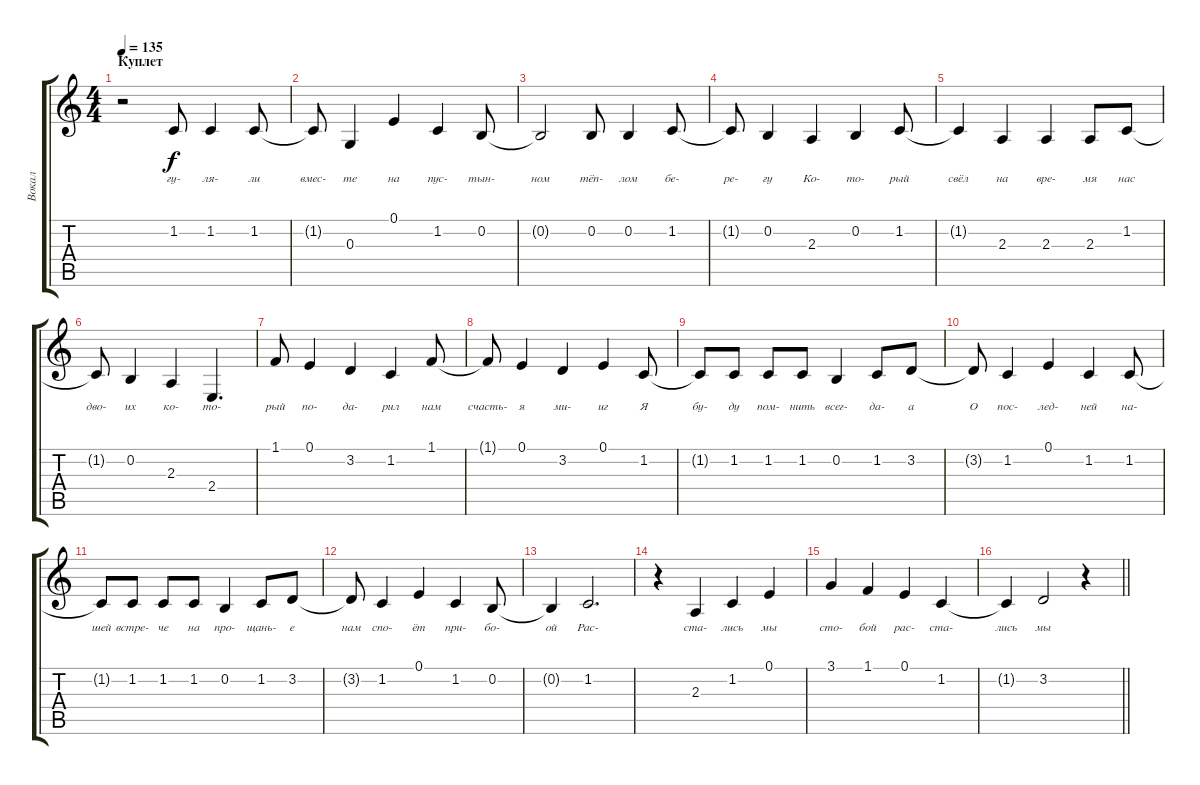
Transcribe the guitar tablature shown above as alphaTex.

\track ("Вокал" "Вокал") {instrument lead2sawtooth}
\staff {score tabs}
\tuning (E4 B3 G3 D3 A2 E2) {hide}
\ts (4 4)
\section ("" "Куплет")
\tempo 135
\clef g2
\ks c
r.2{dy f} 1.2.8{lyrics (0 "гу-") lyrics (1 "") lyrics (2 "") lyrics (3 "") lyrics (4 "")} 1.2.4{lyrics (0 "ля-") lyrics (1 "") lyrics (2 "") lyrics (3 "") lyrics (4 "")} 1.2.8{lyrics (0 "ли") lyrics (1 "") lyrics (2 "") lyrics (3 "") lyrics (4 "")} |
1.2{t}.8{lyrics (0 "вмес-") lyrics (1 "") lyrics (2 "") lyrics (3 "") lyrics (4 "")} 0.3.4{lyrics (0 "те") lyrics (1 "") lyrics (2 "") lyrics (3 "") lyrics (4 "")} 0.1.4{lyrics (0 "на") lyrics (1 "") lyrics (2 "") lyrics (3 "") lyrics (4 "")} 1.2.4{lyrics (0 "пус-") lyrics (1 "") lyrics (2 "") lyrics (3 "") lyrics (4 "")} 0.2.8{lyrics (0 "тын-") lyrics (1 "") lyrics (2 "") lyrics (3 "") lyrics (4 "")} |
0.2{t}.2{lyrics (0 "ном") lyrics (1 "") lyrics (2 "") lyrics (3 "") lyrics (4 "")} 0.2.8{lyrics (0 "тёп-") lyrics (1 "") lyrics (2 "") lyrics (3 "") lyrics (4 "")} 0.2.4{lyrics (0 "лом") lyrics (1 "") lyrics (2 "") lyrics (3 "") lyrics (4 "")} 1.2.8{lyrics (0 "бе-") lyrics (1 "") lyrics (2 "") lyrics (3 "") lyrics (4 "")} |
1.2{t}.8{lyrics (0 "ре-") lyrics (1 "") lyrics (2 "") lyrics (3 "") lyrics (4 "")} 0.2.4{lyrics (0 "гу") lyrics (1 "") lyrics (2 "") lyrics (3 "") lyrics (4 "")} 2.3.4{lyrics (0 "Ко-") lyrics (1 "") lyrics (2 "") lyrics (3 "") lyrics (4 "")} 0.2.4{lyrics (0 "то-") lyrics (1 "") lyrics (2 "") lyrics (3 "") lyrics (4 "")} 1.2.8{lyrics (0 "рый") lyrics (1 "") lyrics (2 "") lyrics (3 "") lyrics (4 "")} |
1.2{t}.4{lyrics (0 "свёл") lyrics (1 "") lyrics (2 "") lyrics (3 "") lyrics (4 "")} 2.3.4{lyrics (0 "на") lyrics (1 "") lyrics (2 "") lyrics (3 "") lyrics (4 "")} 2.3.4{lyrics (0 "вре-") lyrics (1 "") lyrics (2 "") lyrics (3 "") lyrics (4 "")} 2.3.8{lyrics (0 "мя") lyrics (1 "") lyrics (2 "") lyrics (3 "") lyrics (4 "")} 1.2.8{lyrics (0 "нас") lyrics (1 "") lyrics (2 "") lyrics (3 "") lyrics (4 "")} |
1.2{t}.8{lyrics (0 "дво-") lyrics (1 "") lyrics (2 "") lyrics (3 "") lyrics (4 "")} 0.2.4{lyrics (0 "их") lyrics (1 "") lyrics (2 "") lyrics (3 "") lyrics (4 "")} 2.3.4{lyrics (0 "ко-") lyrics (1 "") lyrics (2 "") lyrics (3 "") lyrics (4 "")} 2.4.4{d lyrics (0 "то-") lyrics (1 "") lyrics (2 "") lyrics (3 "") lyrics (4 "")} |
1.1.8{lyrics (0 "рый") lyrics (1 "") lyrics (2 "") lyrics (3 "") lyrics (4 "")} 0.1.4{lyrics (0 "по-") lyrics (1 "") lyrics (2 "") lyrics (3 "") lyrics (4 "")} 3.2.4{lyrics (0 "да-") lyrics (1 "") lyrics (2 "") lyrics (3 "") lyrics (4 "")} 1.2.4{lyrics (0 "рил") lyrics (1 "") lyrics (2 "") lyrics (3 "") lyrics (4 "")} 1.1.8{lyrics (0 "нам") lyrics (1 "") lyrics (2 "") lyrics (3 "") lyrics (4 "")} |
1.1{t}.8{lyrics (0 "счасть-") lyrics (1 "") lyrics (2 "") lyrics (3 "") lyrics (4 "")} 0.1.4{lyrics (0 "я") lyrics (1 "") lyrics (2 "") lyrics (3 "") lyrics (4 "")} 3.2.4{lyrics (0 "ми-") lyrics (1 "") lyrics (2 "") lyrics (3 "") lyrics (4 "")} 0.1.4{lyrics (0 "иг") lyrics (1 "") lyrics (2 "") lyrics (3 "") lyrics (4 "")} 1.2.8{lyrics (0 "Я") lyrics (1 "") lyrics (2 "") lyrics (3 "") lyrics (4 "")} |
1.2{t}.8{lyrics (0 "бу-") lyrics (1 "") lyrics (2 "") lyrics (3 "") lyrics (4 "")} 1.2.8{lyrics (0 "ду") lyrics (1 "") lyrics (2 "") lyrics (3 "") lyrics (4 "")} 1.2.8{lyrics (0 "пом-") lyrics (1 "") lyrics (2 "") lyrics (3 "") lyrics (4 "")} 1.2.8{lyrics (0 "нить") lyrics (1 "") lyrics (2 "") lyrics (3 "") lyrics (4 "")} 0.2.4{lyrics (0 "всег-") lyrics (1 "") lyrics (2 "") lyrics (3 "") lyrics (4 "")} 1.2.8{lyrics (0 "да-") lyrics (1 "") lyrics (2 "") lyrics (3 "") lyrics (4 "")} 3.2.8{lyrics (0 "а") lyrics (1 "") lyrics (2 "") lyrics (3 "") lyrics (4 "")} |
3.2{t}.8{lyrics (0 "О") lyrics (1 "") lyrics (2 "") lyrics (3 "") lyrics (4 "")} 1.2.4{lyrics (0 "пос-") lyrics (1 "") lyrics (2 "") lyrics (3 "") lyrics (4 "")} 0.1.4{lyrics (0 "лед-") lyrics (1 "") lyrics (2 "") lyrics (3 "") lyrics (4 "")} 1.2.4{lyrics (0 "ней") lyrics (1 "") lyrics (2 "") lyrics (3 "") lyrics (4 "")} 1.2.8{lyrics (0 "на-") lyrics (1 "") lyrics (2 "") lyrics (3 "") lyrics (4 "")} |
1.2{t}.8{lyrics (0 "шей") lyrics (1 "") lyrics (2 "") lyrics (3 "") lyrics (4 "")} 1.2.8{lyrics (0 "встре-") lyrics (1 "") lyrics (2 "") lyrics (3 "") lyrics (4 "")} 1.2.8{lyrics (0 "че") lyrics (1 "") lyrics (2 "") lyrics (3 "") lyrics (4 "")} 1.2.8{lyrics (0 "на") lyrics (1 "") lyrics (2 "") lyrics (3 "") lyrics (4 "")} 0.2.4{lyrics (0 "про-") lyrics (1 "") lyrics (2 "") lyrics (3 "") lyrics (4 "")} 1.2.8{lyrics (0 "щань-") lyrics (1 "") lyrics (2 "") lyrics (3 "") lyrics (4 "")} 3.2.8{lyrics (0 "е") lyrics (1 "") lyrics (2 "") lyrics (3 "") lyrics (4 "")} |
3.2{t}.8{lyrics (0 "нам") lyrics (1 "") lyrics (2 "") lyrics (3 "") lyrics (4 "")} 1.2.4{lyrics (0 "спо-") lyrics (1 "") lyrics (2 "") lyrics (3 "") lyrics (4 "")} 0.1.4{lyrics (0 "ёт") lyrics (1 "") lyrics (2 "") lyrics (3 "") lyrics (4 "")} 1.2.4{lyrics (0 "при-") lyrics (1 "") lyrics (2 "") lyrics (3 "") lyrics (4 "")} 0.2.8{lyrics (0 "бо-") lyrics (1 "") lyrics (2 "") lyrics (3 "") lyrics (4 "")} |
0.2{t}.4{lyrics (0 "ой") lyrics (1 "") lyrics (2 "") lyrics (3 "") lyrics (4 "")} 1.2.2{d lyrics (0 "Рас-") lyrics (1 "") lyrics (2 "") lyrics (3 "") lyrics (4 "")} |
r.4 2.3.4{lyrics (0 "ста-") lyrics (1 "") lyrics (2 "") lyrics (3 "") lyrics (4 "")} 1.2.4{lyrics (0 "лись") lyrics (1 "") lyrics (2 "") lyrics (3 "") lyrics (4 "")} 0.1.4{lyrics (0 "мы") lyrics (1 "") lyrics (2 "") lyrics (3 "") lyrics (4 "")} |
3.1.4{lyrics (0 "сто-") lyrics (1 "") lyrics (2 "") lyrics (3 "") lyrics (4 "")} 1.1.4{lyrics (0 "бой") lyrics (1 "") lyrics (2 "") lyrics (3 "") lyrics (4 "")} 0.1.4{lyrics (0 "рас-") lyrics (1 "") lyrics (2 "") lyrics (3 "") lyrics (4 "")} 1.2.4{lyrics (0 "ста-") lyrics (1 "") lyrics (2 "") lyrics (3 "") lyrics (4 "")} |
\barLineRight lightlight
1.2{t}.4{lyrics (0 "лись") lyrics (1 "") lyrics (2 "") lyrics (3 "") lyrics (4 "")} 3.2.2{lyrics (0 "мы") lyrics (1 "") lyrics (2 "") lyrics (3 "") lyrics (4 "")} r.4
